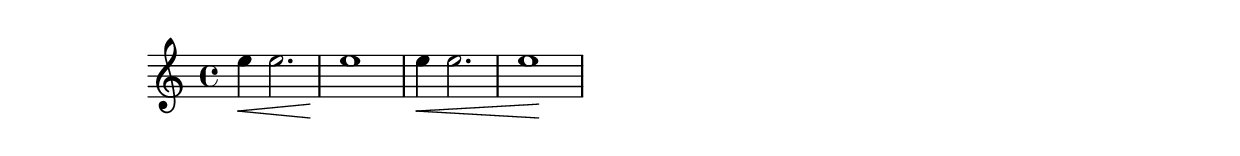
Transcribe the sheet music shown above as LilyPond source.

%% Do not edit this file; it is auto-generated from input/new
%% This file is in the public domain.
\version "2.13.0"
\header {
  texidoces = "
Si la nota que da fin a un regulador cae sobre la primera parte de
un compás, el regulador se detiene en la línea divisoria
inmediatamente precedente.  Se puede controlar este comportamiento
sobreescribiendo la propiedad @code{to-barline}.

"
  doctitlees = "Establecer el comportamiento de los reguladores en las barras de compás"
  
%% Translation of GIT committish :<6ce7f350682dfa99af97929be1dec6b9f1cbc01a>
texidocde = "
Wenn die Note, an welcher eine Crescendo-Klammer endet, die erste Note
eines Taktes ist, wird die Klammer an der vorhergehenden Tatklinie
beendet.  Dieses Verhalten kann auch mit der Eigenschaft
@code{'to-barline} geändert werden:
"
  doctitlede = "Das Verhalten von Crescendo-Klammern an Taktlinien beeinflussen"

  lsrtags = "expressive-marks"
  texidoc = "If the note which ends a hairpin falls on a downbeat,
the hairpin stops at the bar line immediately preceding.  This behavior
can be controlled by overriding the @code{'to-barline} property.
"
  doctitle = "Setting hairpin behavior at bar lines"
} % begin verbatim


\relative c'' {
  e4\< e2.
  e1\!
  \override Hairpin #'to-barline = ##f
  e4\< e2.
  e1\!
}
